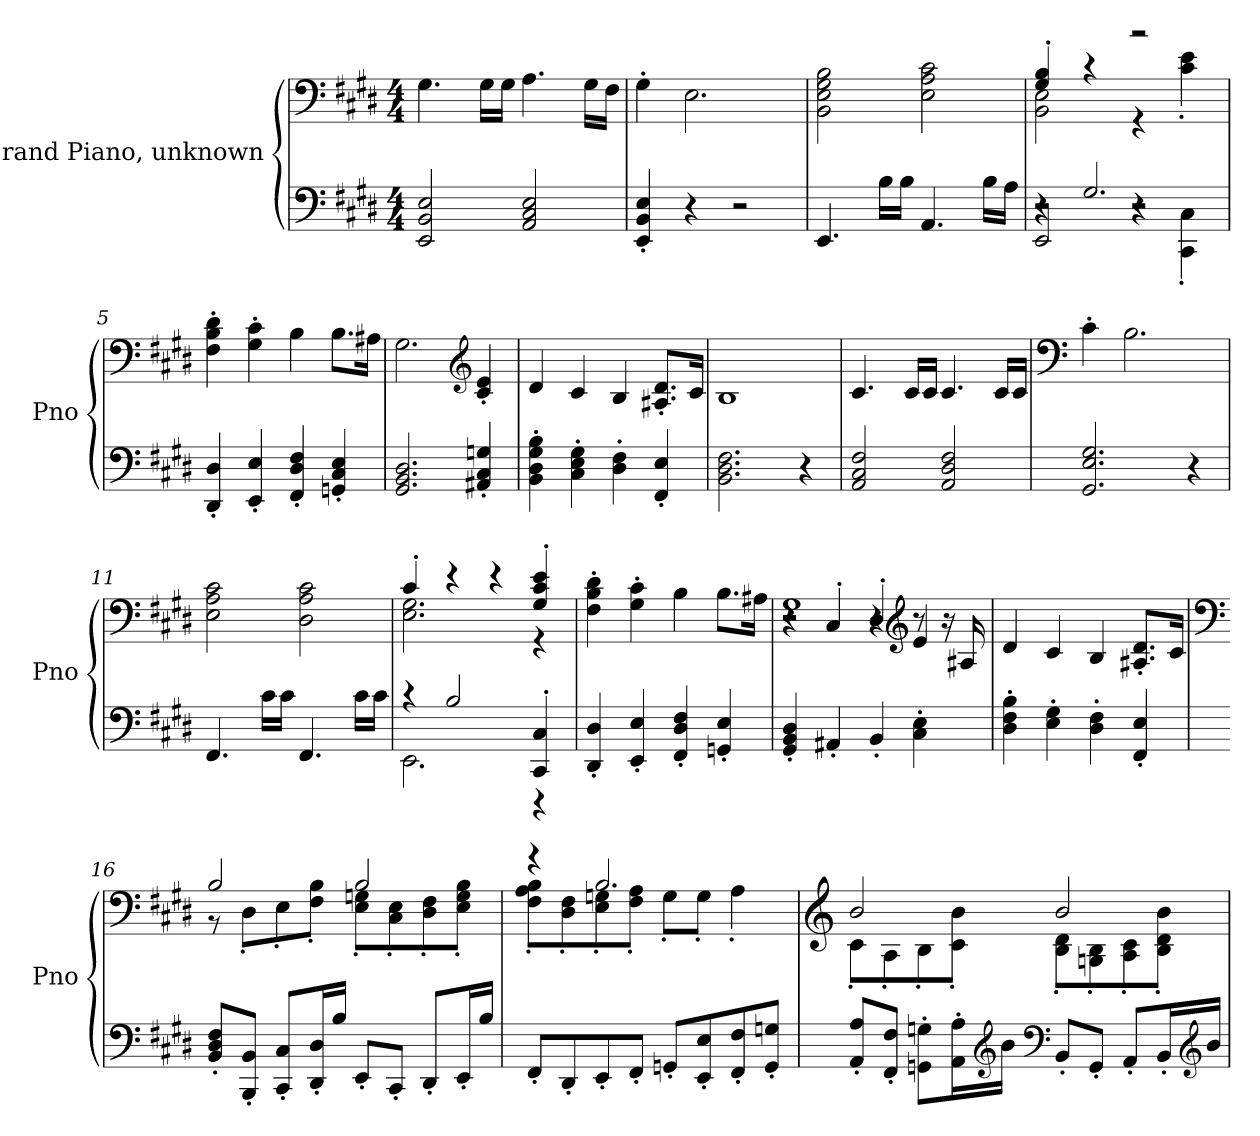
**kern	**kern
*part1	*part1
*staff2	*staff1
*I"Grand Piano, unknown	*
*I'Pno	*
*clefF4	*clefF4
*k[f#c#g#d#]	*k[f#c#g#d#]
*M4/4	*M4/4
*MM120	*MM120
=1	=1
2EE/ 2BB/ 2E/	4.G#\
.	16G#\LL
.	16G#\JJ
2AA/ 2C#/ 2E/	4.A\
.	16G#\LL
.	16F#\JJ
=2	=2
4EE/' 4BB/' 4E/'	4G#'\
4r	2.E\
2r	.
=3	=3
4.EE/	2BB\ 2E\ 2G#\ 2B\
16B\LL	.
16B\JJ	.
4.AA/	2E\ 2A\ 2c#\
16B\LL	.
16A\JJ	.
=4	=4
*^	*^
*	*^	*	*
4r	2r	2EE/	4G#/' 4B/'	2BB\ 2E\
2.G#/	.	.	4r	.
.	4r	2r	2r	4r
.	4CC#\' 4C#\'	.	.	4c#\' 4e\'
*v	*v	*v	*	*
*	*v	*v
=5	=5
4DD#/' 4D#/'	4F#\' 4B\' 4d#\'
4EE/' 4E/'	4G#\' 4c#\'
4FF#/' 4D#/' 4F#/'	4B\
4GGn/' 4C#/' 4E/'	8.B\L
.	16A#X\Jk
=6	=6
2.GG#/ 2.BB/ 2.D#/	2.G#\
*	*clefG2
4AA#X/' 4C#/' 4Gn/'	4c#/' 4e/'
!!LO:LB:g=z
=7	=7
4BB\' 4D#\' 4G#\' 4B\'	4d#/
4C#\' 4E\' 4G#\'	4c#/
4D#\' 4F#\'	4B/
4FF#/' 4E/'	8.A#X/' 8.d#/'L
.	16c#/Jk
=8	=8
2.BB\ 2.D#\ 2.F#\	1B
4r	.
=9	=9
2AA/ 2C#/ 2F#/	4.c#/
.	16c#/LL
.	16c#/JJ
2AA/ 2D#/ 2F#/	4.c#/
.	16c#/LL
.	16c#/JJ
=10	=10
*	*clefF4
2.GG#/ 2.E/ 2.G#/	4c#'\
.	2.B\
4r	.
=11	=11
4.FF#/	2E\ 2A\ 2c#\
16c#\LL	.
16c#\JJ	.
4.FF#/	2D#\ 2A\ 2c#\
16c#\LL	.
16c#\JJ	.
=12	=12
*^	*^
4r	2.EE\	4c#'/	2.E\ 2.G#\
2B/	.	4r	.
.	.	4r	.
4CC#/' 4C#/'	4r	4G#/' 4c#/' 4e/'	4r
*v	*v	*	*
*	*v	*v
!!LO:LB:g=z
=13	=13
4DD#/' 4D#/'	4F#\' 4B\' 4d#\'
4EE/' 4E/'	4G#\' 4c#\'
4FF#/' 4D#/' 4F#/'	4B\
4GGn/' 4E/'	8.B\L
.	16A#X\Jk
=14	=14
*	*^
*	*	*^
4GG#/' 4BB/' 4D#/'	2r	1G#	4r
4AA#X'/	.	.	4C#'/
4BB'/	4r	.	4D#'/
*	*clefG2	*	*
4C#\' 4E\'	4e/	.	8r
.	.	.	16r
.	.	.	16A#X/
*	*v	*v	*v
=15	=15
4D#\' 4F#\' 4B\'	4d#/
4E\' 4G#\'	4c#/
4D#\' 4F#\'	4B/
4FF#/' 4E/'	8.A#X/' 8.d#/'L
.	16c#/Jk
=16	=16
*	*clefF4
*	*^
8BB/' 8D#/' 8F#/'L	2B/	8r
8BBB/' 8BB/'J	.	8D#'\L
8CC#/' 8C#/'L	.	8E'\
16DD#/' 16D#/'L	.	8F#\' 8B\'J
16B/JJ	.	.
8EE'/L	2B/	8E\' 8Gn\'L
8CC#'/J	.	8C#\' 8E\'
8DD#'/L	.	8D#\' 8F#\'
16EE'/L	.	8E\' 8G\' 8B\'J
16B/JJ	.	.
!!LO:LB:g=z	!!
=17	=17	=17
8FF#'/L	4r	8F#\' 8A\' 8B\'L
8DD#'/	.	8D#\' 8F#\'
8EE'/	2.B/	8E\' 8Gn\'
8FF#'/J	.	8F#\' 8A\'J
8GGn'/L	.	8G'\L
8EE/' 8E/'	.	8G'\J
8FF#/' 8F#/'	.	4A'\
8GG/' 8Gn/'J	.	.
=18	=18	=18
*	*clefG2	*
8AA/' 8A/'L	2b/	8c#'\L
8FF#/' 8F#/'J	.	8A'\
8GGn\' 8Gn\'L	.	8B'\
16AA\' 16A\'L	.	8c#\' 8b\'J
*clefG2	*	*
16b\JJ	.	.
*clefF4	*	*
8BB'/L	2b/	8B\' 8d#\'L
8GG'/J	.	8Gn\' 8B\'
8AA'/L	.	8A\' 8c#\'
16BB'/L	.	8B\' 8d#\' 8b\'J
*clefG2	*	*
16b/JJ	.	.
*	*v	*v
=	=
*-	*-
